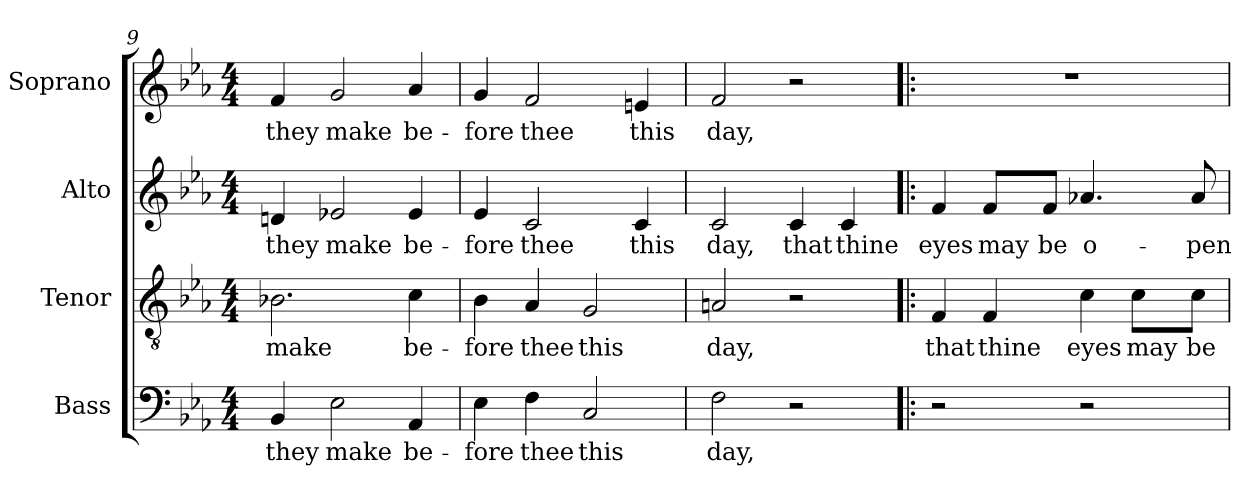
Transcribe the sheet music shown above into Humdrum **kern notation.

**kern	**text	**kern	**text	**kern	**text	**kern	**text
*part4	*part4	*part3	*part3	*part2	*part2	*part1	*part1
*staff4	*staff4	*staff3	*staff3	*staff2	*staff2	*staff1	*staff1
*I"Bass	*	*I"Tenor	*	*I"Alto	*	*I"Soprano	*
*I'B.	*	*I'T.	*	*I'A.	*	*I'S.	*
*clefF4	*	*clefGv2	*	*clefG2	*	*clefG2	*
*	*	*ITrd7c12	*	*	*	*	*
*k[b-e-a-]	*	*k[b-e-a-]	*	*k[b-e-a-]	*	*k[b-e-a-]	*
*E-:	*	*E-:	*	*E-:	*	*E-:	*
*M4/4	*	*M4/4	*	*M4/4	*	*M4/4	*
=9	=9	=9	=9	=9	=9	=9	=9
!	!LO:LY:b:color=#000000	!	!	!	!	!	!
!	!	!	!LO:LY:b:color=#000000	!	!	!	!
!	!	!	!	!	!LO:LY:b:color=#000000	!	!
!	!	!	!	!	!	!	!LO:LY:b:color=#000000
4BB-i/	they	2.BB-Xi\	make	4dni/	they	4fi/	they
!	!LO:LY:b:color=#000000	!	!	!	!	!	!
!	!	!	!	!	!LO:LY:b:color=#000000	!	!
!	!	!	!	!	!	!	!LO:LY:b:color=#000000
2E-i\	make	.	.	2e-Xi/	make	2gi/	make
!	!LO:LY:b:color=#000000	!	!	!	!	!	!
!	!	!	!LO:LY:b:color=#000000	!	!	!	!
!	!	!	!	!	!LO:LY:b:color=#000000	!	!
!	!	!	!	!	!	!	!LO:LY:b:color=#000000
4AA-i/	be-	4Ci\	be-	4e-i/	be-	4a-i/	be-
=10	=10	=10	=10	=10	=10	=10	=10
!	!LO:LY:b:color=#000000	!	!	!	!	!	!
!	!	!	!LO:LY:b:color=#000000	!	!	!	!
!	!	!	!	!	!LO:LY:b:color=#000000	!	!
!	!	!	!	!	!	!	!LO:LY:b:color=#000000
4E-i\	-fore	4BB-i\	-fore	4e-i/	-fore	4gi/	-fore
!	!LO:LY:b:color=#000000	!	!	!	!	!	!
!	!	!	!LO:LY:b:color=#000000	!	!	!	!
!	!	!	!	!	!LO:LY:b:color=#000000	!	!
!	!	!	!	!	!	!	!LO:LY:b:color=#000000
4Fi\	thee	4AA-i/	thee	2ci/	thee	2fi/	thee
!	!LO:LY:b:color=#000000	!	!	!	!	!	!
!	!	!	!LO:LY:b:color=#000000	!	!	!	!
2Ci/	this	2GGi/	this	.	.	.	.
!	!	!	!	!	!LO:LY:b:color=#000000	!	!
!	!	!	!	!	!	!	!LO:LY:b:color=#000000
.	.	.	.	4ci/	this	4eni/	this
=11	=11	=11	=11	=11	=11	=11	=11
!	!LO:LY:b:color=#000000	!	!	!	!	!	!
!	!	!	!LO:LY:b:color=#000000	!	!	!	!
!	!	!	!	!	!LO:LY:b:color=#000000	!	!
!	!	!	!	!	!	!	!LO:LY:b:color=#000000
2Fi\	day,	2AAni/	day,	2ci/	day,	2fi/	day,
!	!	!	!	!	!LO:LY:b:color=#000000	!	!
2r	.	2r	.	4ci/	that	2r	.
!	!	!	!	!	!LO:LY:b:color=#000000	!	!
.	.	.	.	4ci/	thine	.	.
!!LO:PB:g=z
=12!|:	=12!|:	=12!|:	=12!|:	=12!|:	=12!|:	=12!|:	=12!|:
!	!	!	!LO:LY:b:color=#000000	!	!	!	!
!	!	!	!	!	!LO:LY:b:color=#000000	!	!
2r	.	4FFi/	that	4fi/	eyes	1r	.
!	!	!	!LO:LY:b:color=#000000	!	!	!	!
!	!	!	!	!	!LO:LY:b:color=#000000	!	!
.	.	4FFi/	thine	8fi/L	may	.	.
!	!	!	!	!	!LO:LY:b:color=#000000	!	!
.	.	.	.	8fi/J	be	.	.
!	!	!	!LO:LY:b:color=#000000	!	!	!	!
!	!	!	!	!	!LO:LY:b:color=#000000	!	!
2r	.	4Ci\	eyes	4.a-Xi/	o-	.	.
!	!	!	!LO:LY:b:color=#000000	!	!	!	!
.	.	8Ci\L	may	.	.	.	.
!	!	!	!LO:LY:b:color=#000000	!	!	!	!
!	!	!	!	!	!LO:LY:b:color=#000000	!	!
.	.	8Ci\J	be	8a-i/	-pen	.	.
=	=	=	=	=	=	=	=
*-	*-	*-	*-	*-	*-	*-	*-
